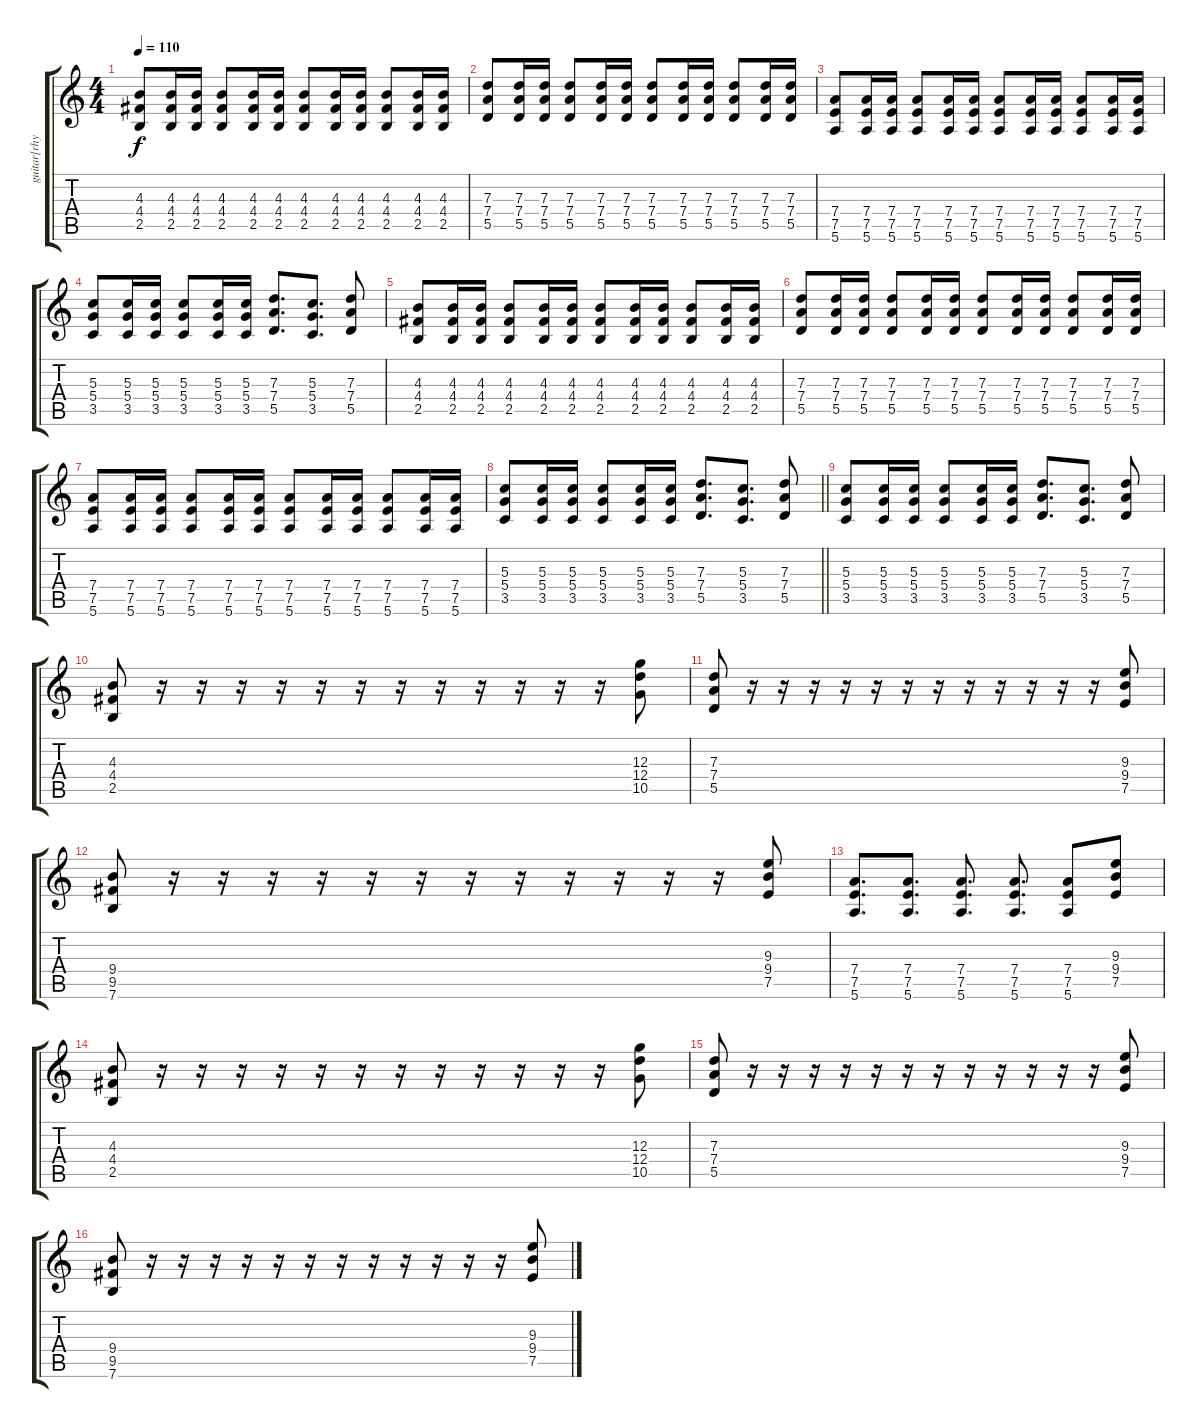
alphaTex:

\track ("guitar[rhythm]" "guitar[rhy") {instrument distortionguitar}
\staff {score tabs}
\tuning (E4 B3 G3 D3 A2 E2) {hide}
\ts (4 4)
\tempo 110
\clef g2
\ks c
(4.3 4.4 2.5).8{dy f} (4.3 4.4 2.5).16 (4.3 4.4 2.5).16 (4.3 4.4 2.5).8 (4.3 4.4 2.5).16 (4.3 4.4 2.5).16 (4.3 4.4 2.5).8 (4.3 4.4 2.5).16 (4.3 4.4 2.5).16 (4.3 4.4 2.5).8 (4.3 4.4 2.5).16 (4.3 4.4 2.5).16 |
(7.3 7.4 5.5).8 (7.3 7.4 5.5).16 (7.3 7.4 5.5).16 (7.3 7.4 5.5).8 (7.3 7.4 5.5).16 (7.3 7.4 5.5).16 (7.3 7.4 5.5).8 (7.3 7.4 5.5).16 (7.3 7.4 5.5).16 (7.3 7.4 5.5).8 (7.3 7.4 5.5).16 (7.3 7.4 5.5).16 |
(7.4 7.5 5.6).8 (7.4 7.5 5.6).16 (7.4 7.5 5.6).16 (7.4 7.5 5.6).8 (7.4 7.5 5.6).16 (7.4 7.5 5.6).16 (7.4 7.5 5.6).8 (7.4 7.5 5.6).16 (7.4 7.5 5.6).16 (7.4 7.5 5.6).8 (7.4 7.5 5.6).16 (7.4 7.5 5.6).16 |
(5.3 5.4 3.5).8 (5.3 5.4 3.5).16 (5.3 5.4 3.5).16 (5.3 5.4 3.5).8 (5.3 5.4 3.5).16 (5.3 5.4 3.5).16 (7.3 7.4 5.5).8{d} (5.3 5.4 3.5).8{d} (7.3 7.4 5.5).8 |
(4.3 4.4 2.5).8 (4.3 4.4 2.5).16 (4.3 4.4 2.5).16 (4.3 4.4 2.5).8 (4.3 4.4 2.5).16 (4.3 4.4 2.5).16 (4.3 4.4 2.5).8 (4.3 4.4 2.5).16 (4.3 4.4 2.5).16 (4.3 4.4 2.5).8 (4.3 4.4 2.5).16 (4.3 4.4 2.5).16 |
(7.3 7.4 5.5).8 (7.3 7.4 5.5).16 (7.3 7.4 5.5).16 (7.3 7.4 5.5).8 (7.3 7.4 5.5).16 (7.3 7.4 5.5).16 (7.3 7.4 5.5).8 (7.3 7.4 5.5).16 (7.3 7.4 5.5).16 (7.3 7.4 5.5).8 (7.3 7.4 5.5).16 (7.3 7.4 5.5).16 |
(7.4 7.5 5.6).8 (7.4 7.5 5.6).16 (7.4 7.5 5.6).16 (7.4 7.5 5.6).8 (7.4 7.5 5.6).16 (7.4 7.5 5.6).16 (7.4 7.5 5.6).8 (7.4 7.5 5.6).16 (7.4 7.5 5.6).16 (7.4 7.5 5.6).8 (7.4 7.5 5.6).16 (7.4 7.5 5.6).16 |
\barLineRight lightlight
(5.3 5.4 3.5).8 (5.3 5.4 3.5).16 (5.3 5.4 3.5).16 (5.3 5.4 3.5).8 (5.3 5.4 3.5).16 (5.3 5.4 3.5).16 (7.3 7.4 5.5).8{d} (5.3 5.4 3.5).8{d} (7.3 7.4 5.5).8 |
(5.3 5.4 3.5).8 (5.3 5.4 3.5).16 (5.3 5.4 3.5).16 (5.3 5.4 3.5).8 (5.3 5.4 3.5).16 (5.3 5.4 3.5).16 (7.3 7.4 5.5).8{d} (5.3 5.4 3.5).8{d} (7.3 7.4 5.5).8 |
(4.3 4.4 2.5).8 r.16 r.16 r.16 r.16 r.16 r.16 r.16 r.16 r.16 r.16 r.16 r.16 (12.3 12.4 10.5).8 |
(7.3 7.4 5.5).8 r.16 r.16 r.16 r.16 r.16 r.16 r.16 r.16 r.16 r.16 r.16 r.16 (9.3 9.4 7.5).8 |
(9.4 9.5 7.6).8 r.16 r.16 r.16 r.16 r.16 r.16 r.16 r.16 r.16 r.16 r.16 r.16 (9.3 9.4 7.5).8 |
(7.4 7.5 5.6).8{d} (7.4 7.5 5.6).8{d} (7.4 7.5 5.6).8{d} (7.4 7.5 5.6).8{d} (7.4 7.5 5.6).8 (9.3 9.4 7.5).8 |
(4.3 4.4 2.5).8 r.16 r.16 r.16 r.16 r.16 r.16 r.16 r.16 r.16 r.16 r.16 r.16 (12.3 12.4 10.5).8 |
(7.3 7.4 5.5).8 r.16 r.16 r.16 r.16 r.16 r.16 r.16 r.16 r.16 r.16 r.16 r.16 (9.3 9.4 7.5).8 |
(9.4 9.5 7.6).8 r.16 r.16 r.16 r.16 r.16 r.16 r.16 r.16 r.16 r.16 r.16 r.16 (9.3 9.4 7.5).8
